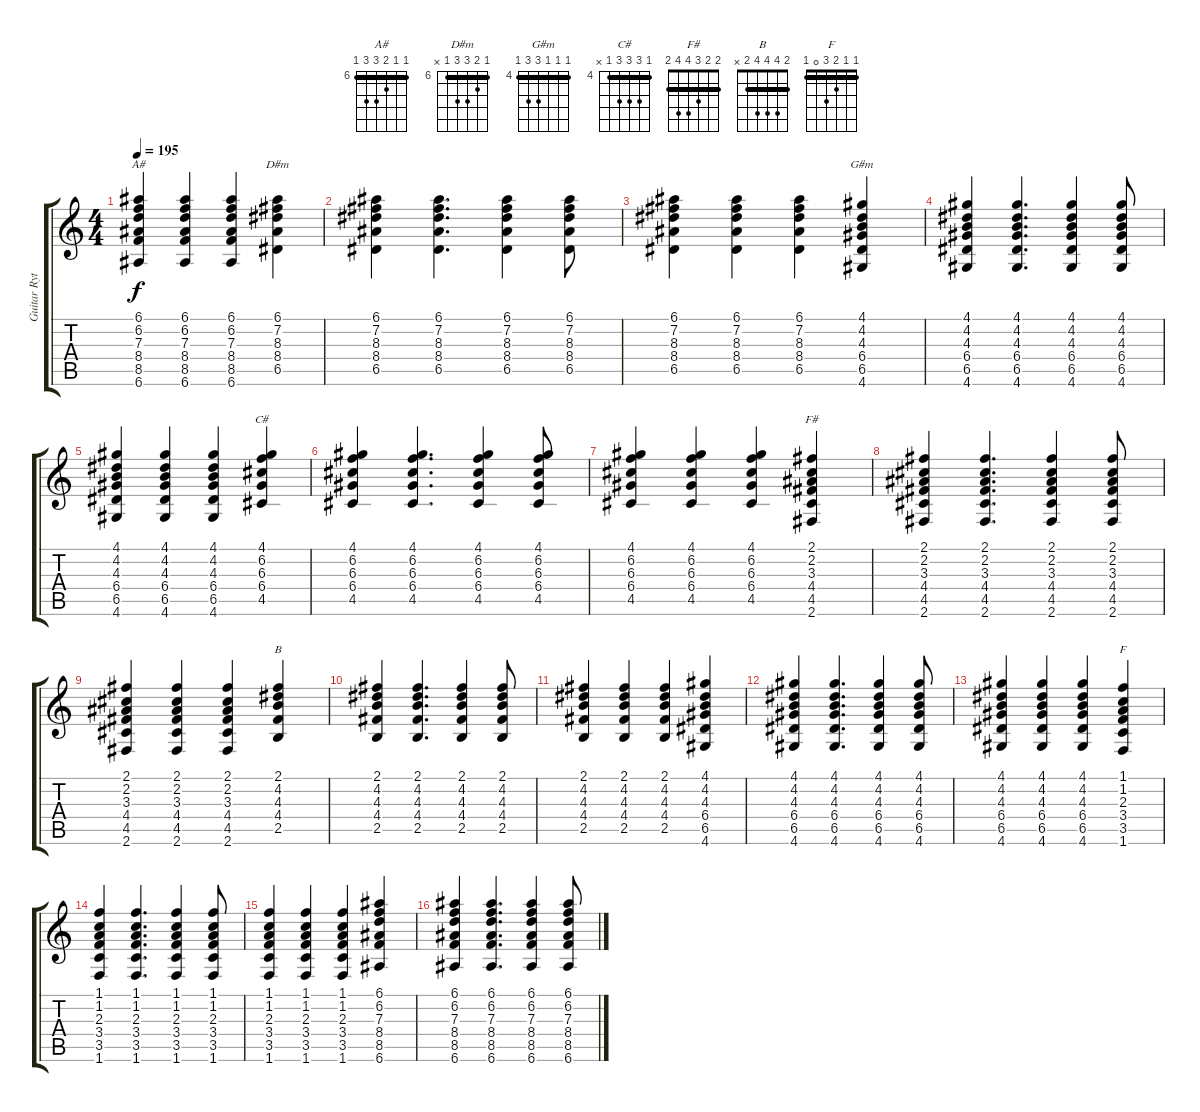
\track ("Guitar Rythm" "Guitar Ryt") {instrument acousticguitarnylon}
\staff {score tabs}
\tuning (E4 B3 G3 D3 A2 E2) {hide}
\chord ("A#" 6 6 7 8 8 6) {firstfret 6 barre 6}
\chord ("D#m" 6 7 8 8 6 x) {firstfret 6 barre 6}
\chord ("G#m" 4 4 4 6 6 4) {firstfret 4 barre 4}
\chord ("C#" 4 6 6 6 4 x) {firstfret 4 barre 4}
\chord ("F#" 2 2 3 4 4 2) {barre 2}
\chord ("B" 2 4 4 4 2 x) {barre 2}
\chord ("F" 1 1 2 3 0 1) {barre 1}
\ts (4 4)
\tempo 195
\clef g2
\ks c
(6.1 6.2 7.3 8.4 8.5 6.6).4{ch "A#" dy f} (6.1 6.2 7.3 8.4 8.5 6.6).4 (6.1 6.2 7.3 8.4 8.5 6.6).4 (6.1 7.2 8.3 8.4 6.5).4{ch "D#m"} |
(6.1 7.2 8.3 8.4 6.5).4 (6.1 7.2 8.3 8.4 6.5).4{d} (6.1 7.2 8.3 8.4 6.5).4 (6.1 7.2 8.3 8.4 6.5).8 |
(6.1 7.2 8.3 8.4 6.5).4 (6.1 7.2 8.3 8.4 6.5).4 (6.1 7.2 8.3 8.4 6.5).4 (4.1 4.2 4.3 6.4 6.5 4.6).4{ch "G#m"} |
(4.1 4.2 4.3 6.4 6.5 4.6).4 (4.1 4.2 4.3 6.4 6.5 4.6).4{d} (4.1 4.2 4.3 6.4 6.5 4.6).4 (4.1 4.2 4.3 6.4 6.5 4.6).8 |
(4.1 4.2 4.3 6.4 6.5 4.6).4 (4.1 4.2 4.3 6.4 6.5 4.6).4 (4.1 4.2 4.3 6.4 6.5 4.6).4 (4.1 6.2 6.3 6.4 4.5).4{ch "C#"} |
(4.1 6.2 6.3 6.4 4.5).4 (4.1 6.2 6.3 6.4 4.5).4{d} (4.1 6.2 6.3 6.4 4.5).4 (4.1 6.2 6.3 6.4 4.5).8 |
(4.1 6.2 6.3 6.4 4.5).4 (4.1 6.2 6.3 6.4 4.5).4 (4.1 6.2 6.3 6.4 4.5).4 (2.1 2.2 3.3 4.4 4.5 2.6).4{ch "F#"} |
(2.1 2.2 3.3 4.4 4.5 2.6).4 (2.1 2.2 3.3 4.4 4.5 2.6).4{d} (2.1 2.2 3.3 4.4 4.5 2.6).4 (2.1 2.2 3.3 4.4 4.5 2.6).8 |
(2.1 2.2 3.3 4.4 4.5 2.6).4 (2.1 2.2 3.3 4.4 4.5 2.6).4 (2.1 2.2 3.3 4.4 4.5 2.6).4 (2.1 4.2 4.3 4.4 2.5).4{ch "B"} |
(2.1 4.2 4.3 4.4 2.5).4 (2.1 4.2 4.3 4.4 2.5).4{d} (2.1 4.2 4.3 4.4 2.5).4 (2.1 4.2 4.3 4.4 2.5).8 |
(2.1 4.2 4.3 4.4 2.5).4 (2.1 4.2 4.3 4.4 2.5).4 (2.1 4.2 4.3 4.4 2.5).4 (4.1 4.2 4.3 6.4 6.5 4.6).4 |
(4.1 4.2 4.3 6.4 6.5 4.6).4 (4.1 4.2 4.3 6.4 6.5 4.6).4{d} (4.1 4.2 4.3 6.4 6.5 4.6).4 (4.1 4.2 4.3 6.4 6.5 4.6).8 |
(4.1 4.2 4.3 6.4 6.5 4.6).4 (4.1 4.2 4.3 6.4 6.5 4.6).4 (4.1 4.2 4.3 6.4 6.5 4.6).4 (1.1 1.2 2.3 3.4 3.5 1.6).4{ch "F"} |
(1.1 1.2 2.3 3.4 3.5 1.6).4 (1.1 1.2 2.3 3.4 3.5 1.6).4{d} (1.1 1.2 2.3 3.4 3.5 1.6).4 (1.1 1.2 2.3 3.4 3.5 1.6).8 |
(1.1 1.2 2.3 3.4 3.5 1.6).4 (1.1 1.2 2.3 3.4 3.5 1.6).4 (1.1 1.2 2.3 3.4 3.5 1.6).4 (6.1 6.2 7.3 8.4 8.5 6.6).4 |
(6.1 6.2 7.3 8.4 8.5 6.6).4 (6.1 6.2 7.3 8.4 8.5 6.6).4{d} (6.1 6.2 7.3 8.4 8.5 6.6).4 (6.1 6.2 7.3 8.4 8.5 6.6).8
